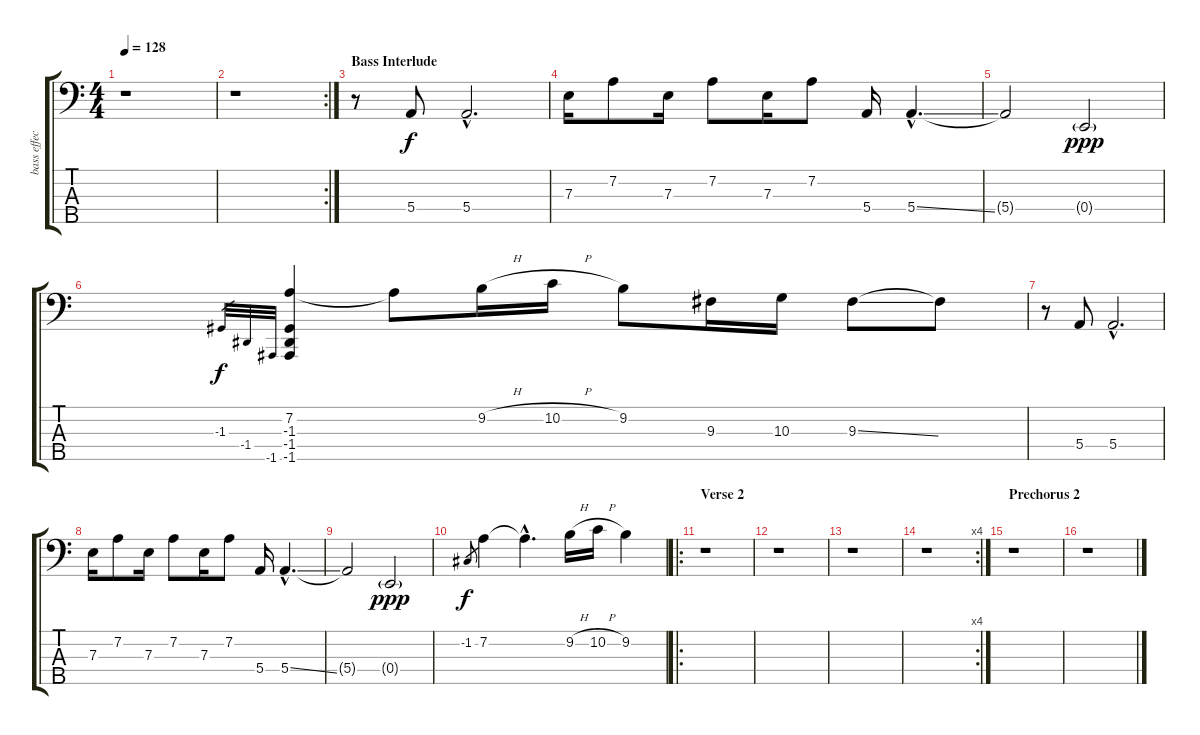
\track ("bass effect" "bass effec") {instrument fretlessbass}
\staff {score tabs}
\tuning (G2 D2 A1 E1 B0) {hide}
\ts (4 4)
\tempo 128
\clef f4
\ks c
r.1{dy f} |
\rc 2
r.1 |
\section ("" "Bass Interlude")
r.8 5.4.8 5.4{hac}.2{d} |
7.3.16 7.2.8 7.3.16 7.2.8 7.3.16 7.2.8 5.4.16 5.4{ss hac}.4{d} |
5.4{t}.2 0.4{g}.2{dy ppp} |
-1.3.32{gr dy f} -1.4.32{gr} -1.5.32{gr} (7.2 -1.3 -1.4 -1.5).4 7.2{t}.8 9.2{h}.16 10.2{h}.16 9.2.8 9.3.16 10.3.16 9.3{ss}.8 9.3{t}.8 |
r.8 5.4.8 5.4{hac}.2{d} |
7.3.16 7.2.8 7.3.16 7.2.8 7.3.16 7.2.8 5.4.16 5.4{ss hac}.4{d} |
5.4{t}.2 0.4{g}.2{dy ppp} |
-1.2.8{gr dy f} 7.2.4 7.2{hac t}.4{d} 9.2{h}.16 10.2{h}.16 9.2.4 |
\ro
\section ("" "Verse 2")
r.1 |
r.1 |
r.1 |
\rc 4
r.1 |
\section ("" "Prechorus 2")
r.1 |
r.1
